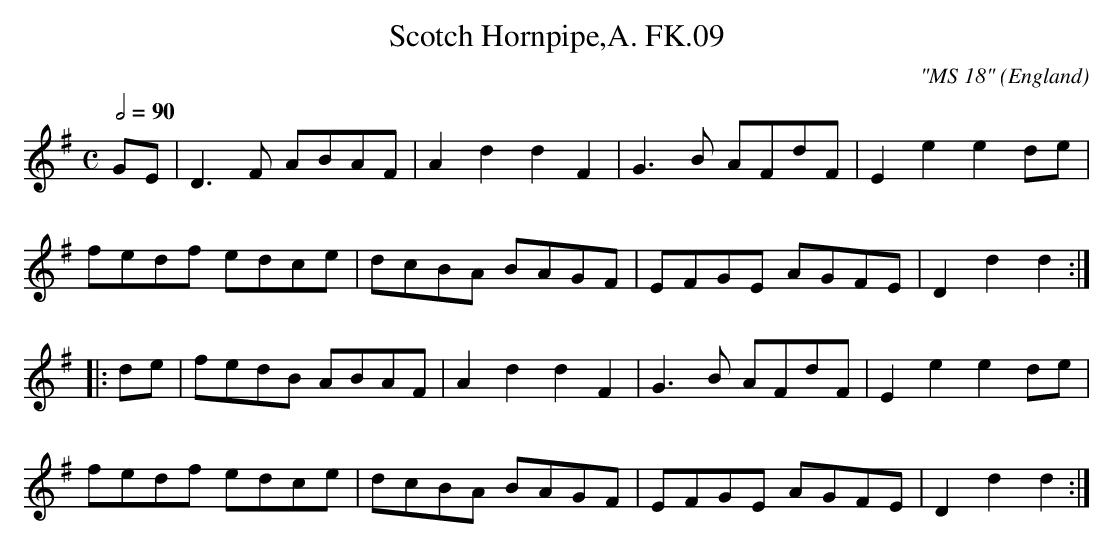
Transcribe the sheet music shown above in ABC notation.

X:1
T:Scotch Hornpipe,A. FK.09
C:"MS 18"
L:1/8
M:C
O:England
Q:1/2=90
K:G
GE | D3 F ABAF | A2 d2 d2 F2 | G3 B AFdF | E2 e2 e2 de |!
fedf edce | dcBA BAGF | EFGE AGFE | D2 d2 d2 :|!
|:de | fedB ABAF | A2 d2 d2 F2 | G3 B AFdF | E2 e2 e2 de |!
fedf edce | dcBA BAGF |EFGE AGFE | D2 d2 d2 :|
